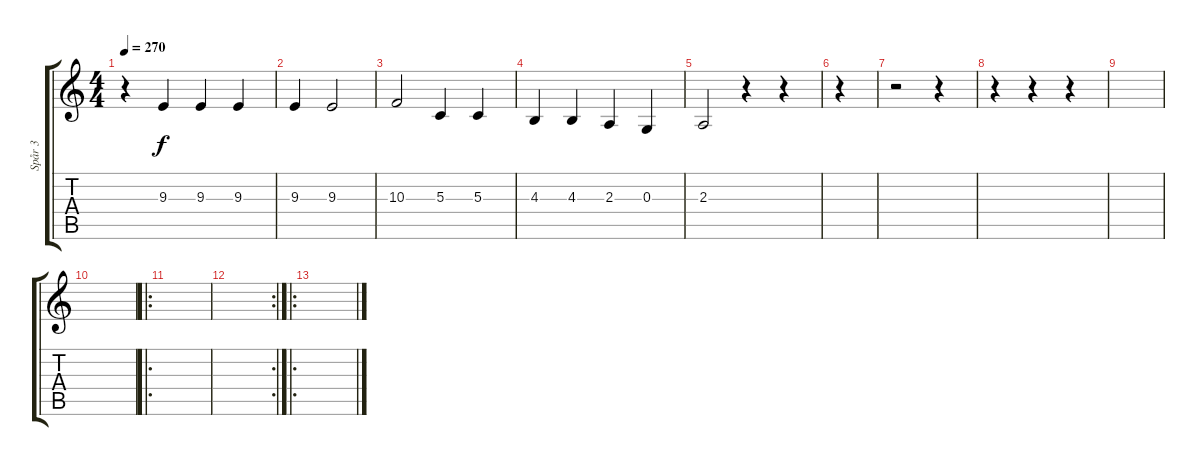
\track ("Spår 3" "Spår 3") {instrument violin}
\staff {score tabs}
\tuning (E4 B3 G3 D3 A2 E2) {hide}
\ts (4 4)
\tempo 270
\clef g2
\ks c
r.4{dy f} 9.3.4 9.3.4 9.3.4 |
9.3.4 9.3.2 |
10.3.2 5.3.4 5.3.4 |
4.3.4 4.3.4 2.3.4 0.3.4 |
2.3.2 r.4 r.4 |
r.4 |
r.2 r.4 |
r.4 r.4 r.4 |
|
|
\ro
|
\rc 2
|
\ro
